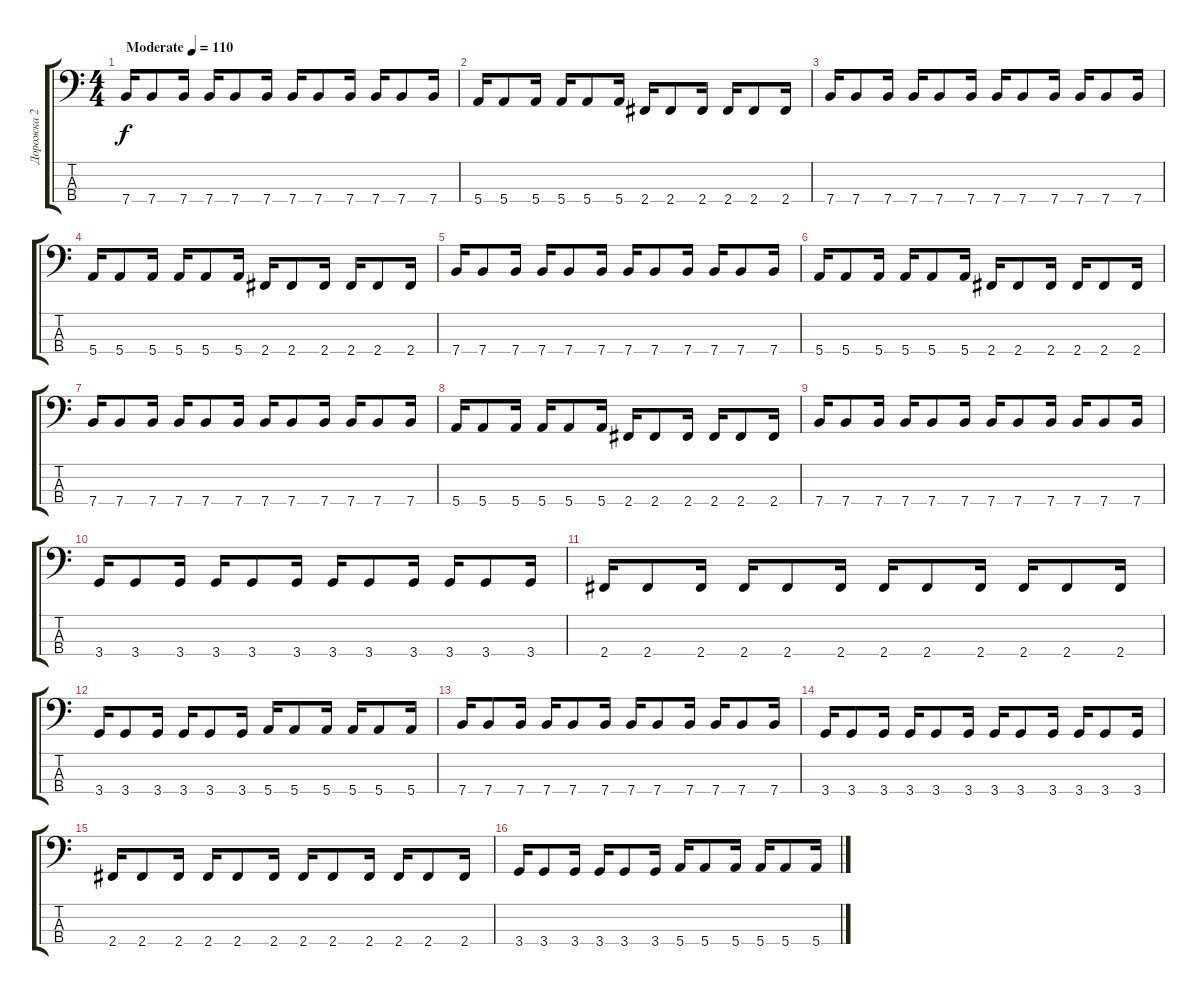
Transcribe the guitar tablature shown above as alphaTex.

\track ("Дорожка 2" "Дорожка 2") {instrument electricbassfinger}
\staff {score tabs}
\tuning (G2 D2 A1 E1) {hide}
\ts (4 4)
\tempo (110 "Moderate")
\clef f4
\ks c
7.4.16{dy f instrument electricbassfinger} 7.4.8 7.4.16 7.4.16 7.4.8 7.4.16 7.4.16 7.4.8 7.4.16 7.4.16 7.4.8 7.4.16 |
5.4.16 5.4.8 5.4.16 5.4.16 5.4.8 5.4.16 2.4.16 2.4.8 2.4.16 2.4.16 2.4.8 2.4.16 |
7.4.16 7.4.8 7.4.16 7.4.16 7.4.8 7.4.16 7.4.16 7.4.8 7.4.16 7.4.16 7.4.8 7.4.16 |
5.4.16 5.4.8 5.4.16 5.4.16 5.4.8 5.4.16 2.4.16 2.4.8 2.4.16 2.4.16 2.4.8 2.4.16 |
7.4.16 7.4.8 7.4.16 7.4.16 7.4.8 7.4.16 7.4.16 7.4.8 7.4.16 7.4.16 7.4.8 7.4.16 |
5.4.16 5.4.8 5.4.16 5.4.16 5.4.8 5.4.16 2.4.16 2.4.8 2.4.16 2.4.16 2.4.8 2.4.16 |
7.4.16 7.4.8 7.4.16 7.4.16 7.4.8 7.4.16 7.4.16 7.4.8 7.4.16 7.4.16 7.4.8 7.4.16 |
5.4.16 5.4.8 5.4.16 5.4.16 5.4.8 5.4.16 2.4.16 2.4.8 2.4.16 2.4.16 2.4.8 2.4.16 |
7.4.16 7.4.8 7.4.16 7.4.16 7.4.8 7.4.16 7.4.16 7.4.8 7.4.16 7.4.16 7.4.8 7.4.16 |
3.4.16 3.4.8 3.4.16 3.4.16 3.4.8 3.4.16 3.4.16 3.4.8 3.4.16 3.4.16 3.4.8 3.4.16 |
2.4.16 2.4.8 2.4.16 2.4.16 2.4.8 2.4.16 2.4.16 2.4.8 2.4.16 2.4.16 2.4.8 2.4.16 |
3.4.16 3.4.8 3.4.16 3.4.16 3.4.8 3.4.16 5.4.16 5.4.8 5.4.16 5.4.16 5.4.8 5.4.16 |
7.4.16 7.4.8 7.4.16 7.4.16 7.4.8 7.4.16 7.4.16 7.4.8 7.4.16 7.4.16 7.4.8 7.4.16 |
3.4.16 3.4.8 3.4.16 3.4.16 3.4.8 3.4.16 3.4.16 3.4.8 3.4.16 3.4.16 3.4.8 3.4.16 |
2.4.16 2.4.8 2.4.16 2.4.16 2.4.8 2.4.16 2.4.16 2.4.8 2.4.16 2.4.16 2.4.8 2.4.16 |
3.4.16 3.4.8 3.4.16 3.4.16 3.4.8 3.4.16 5.4.16 5.4.8 5.4.16 5.4.16 5.4.8 5.4.16
